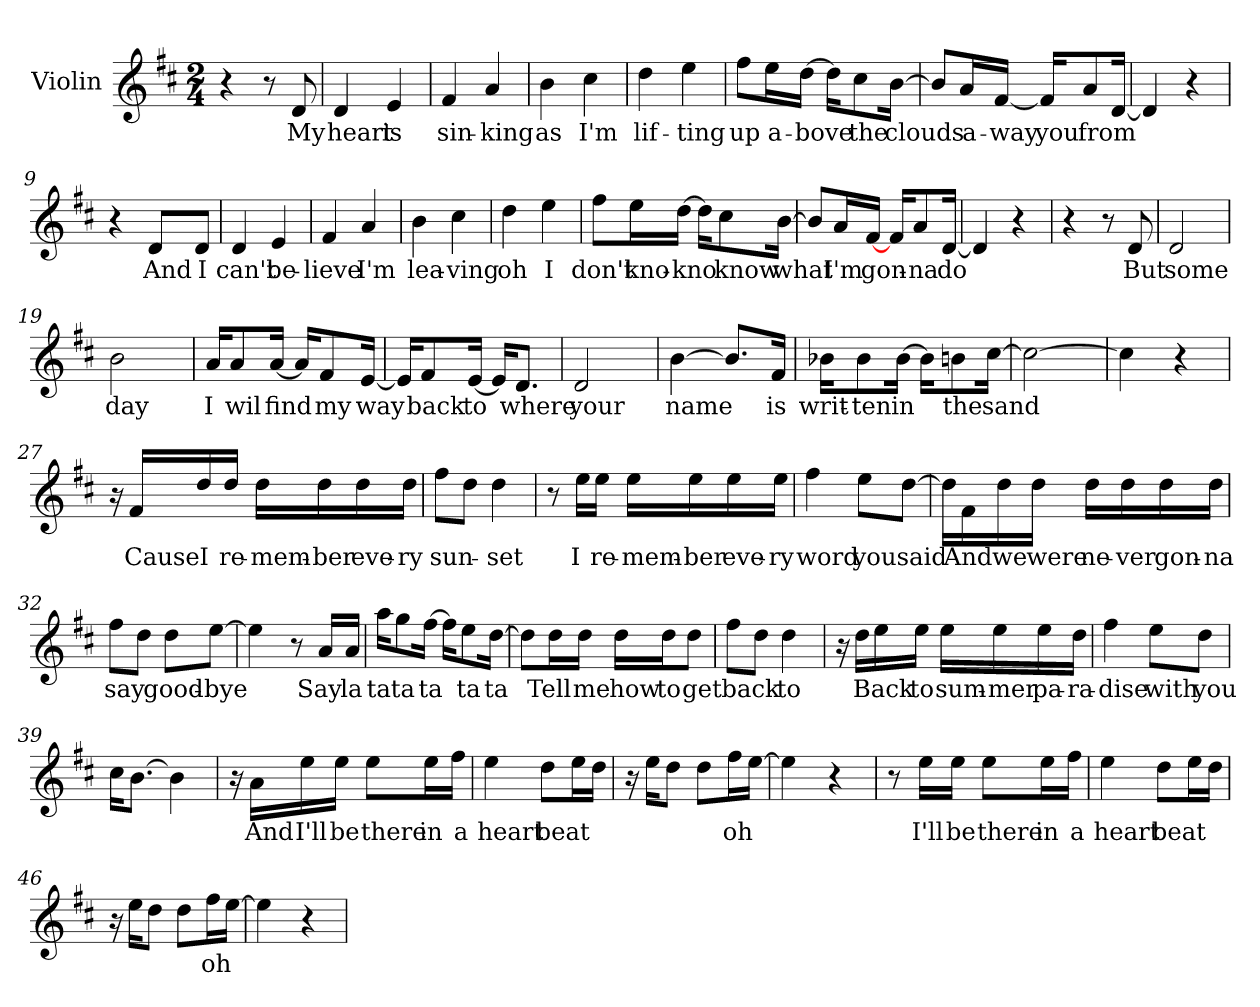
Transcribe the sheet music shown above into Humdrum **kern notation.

**kern	**text
*part1	*part1
*staff1	*staff1
*I"Violin	*
*I'Vln	*
*clefG2	*
*k[f#c#]	*
*D:	*
*M2/4	*
=1	=1
4r	.
8r	.
8d/	My
=2	=2
4d/	heart
4e/	is
=3	=3
4f#/	sin-
4a/	-king
=4	=4
4b\	as
4cc#\	I'm
=5	=5
4dd\	lif-
4ee\	-ting
=6	=6
8ff#\L	up
16ee\L	a-
[16dd\JJ	-bove
16dd\KL]	.
8cc#\	the
[16b\Jk	clouds
!!LO:LB:g=z
=7	=7
8b/L]	.
16a/L	a-
[16f#/JJ	-way
16f#/KL]	you
8a/	from
[16d/Jk	.
=8	=8
4d/]	.
4r	.
=9	=9
4r	.
8d/L	And
8d/J	I
=10	=10
4d/	can't
4e/	be-
=11	=11
4f#/	-lieve
4a/	I'm
=12	=12
4b\	lea-
4cc#\	-ving
=13	=13
4dd\	oh
4ee\	I
!!LO:LB:g=z
=14	=14
8ff#\L	don't
16ee\L	kno-
[16dd\JJ	kno
16dd\KL]	.
8cc#\	know
[16b\Jk	what
=15	=15
8b/L]	.
16a/L	I'm
[16f#/JJ	gon-
16f#/KL	.
8a/	-na
[16d/Jk	do
=16	=16
4d/]	.
4r	.
=17	=17
4r	.
8r	.
8d/	But
=18	=18
2d/	some
=19	=19
2b\	day
!!LO:LB:g=z
=20	=20
16a/KL	I
8a/	wil
[16a/Jk	find
16a/KL]	.
8f#/	my
[16e/Jk	way
=21	=21
16e/KL]	.
8f#/	back
[16e/Jk	to
16e/KL]	.
8.d/J	where
=22	=22
2d/	your
=23	=23
[4b\	name
8.b/L]	.
16f#/Jk	is
=24	=24
16b-X\KL	writ-
8b-\	-ten
[16b-\Jk	in
16b-\KL]	.
8bn\	the
[16cc#\Jk	sand
=25	=25
2cc#\_	.
=26	=26
4cc#\]	.
4r	.
!!LO:LB:g=z
=27	=27
16r	.
16f#/LL	Cause
16dd/	I
16dd/JJ	re-
16dd\LL	-mem-
16dd\	-ber
16dd\	eve-
16dd\JJ	-ry
=28	=28
8ff#\L	sun-
8dd\J	.
4dd\	-set
=29	=29
8r	.
16ee\LL	I
16ee\JJ	re-
16ee\LL	-mem-
16ee\	-ber
16ee\	eve-
16ee\JJ	-ry
=30	=30
4ff#\	word
8ee\L	you
[8dd\J	said
!!LO:LB:g=z
=31	=31
16dd\LL]	.
16f#\	And
16dd\	we
16dd\JJ	were
16dd\LL	ne-
16dd\	-ver
16dd\	gon-
16dd\JJ	-na
=32	=32
8ff#\L	say
8dd\J	.
8dd\L	good-
[8ee\J	-bye
=33	=33
4ee\]	.
8r	.
16a/LL	Say
16a/JJ	la
=34	=34
16aa\KL	ta
8gg\	ta
[16ff#\Jk	ta
16ff#\KL]	.
8ee\	ta
[16dd\Jk	ta
!!LO:LB:g=z
=35	=35
8dd\L]	.
16dd\L	Tell
16dd\JJ	me
16dd\LL	how
16dd\J	to
8dd\J	get
=36	=36
8ff#\L	back
8dd\J	.
4dd\	to
=37	=37
16r	.
16dd\LL	.
16ee\	Back
16ee\JJ	to
16ee\LL	sum-
16ee\	-mer
16ee\	pa-
16dd\JJ	-ra-
=38	=38
4ff#\	-dise
8ee\L	with
8dd\J	you
=39	=39
16cc#\KL	.
[8.b\J	.
4b\]	.
!!LO:LB:g=z
=40	=40
16r	.
16a\LL	And
16ee\	I'll
16ee\JJ	be
8ee\L	there
16ee\L	in
16ff#\JJ	a
=41	=41
4ee\	heart
8dd\L	beat
16ee\L	.
16dd\JJ	.
=42	=42
16r	.
16ee\KL	.
8dd\J	.
8dd\L	.
16ff#\L	oh
[16ee\JJ	.
=43	=43
4ee\]	.
4r	.
=44	=44
8r	.
16ee\LL	I'll
16ee\JJ	be
8ee\L	there
16ee\L	in
16ff#\JJ	a
=45	=45
4ee\	heart
8dd\L	beat
16ee\L	.
16dd\JJ	.
!!LO:LB:g=z
=46	=46
16r	.
16ee\KL	.
8dd\J	.
8dd\L	.
16ff#\L	oh
[16ee\JJ	.
=47	=47
4ee\]	.
4r	.
=	=
*-	*-
